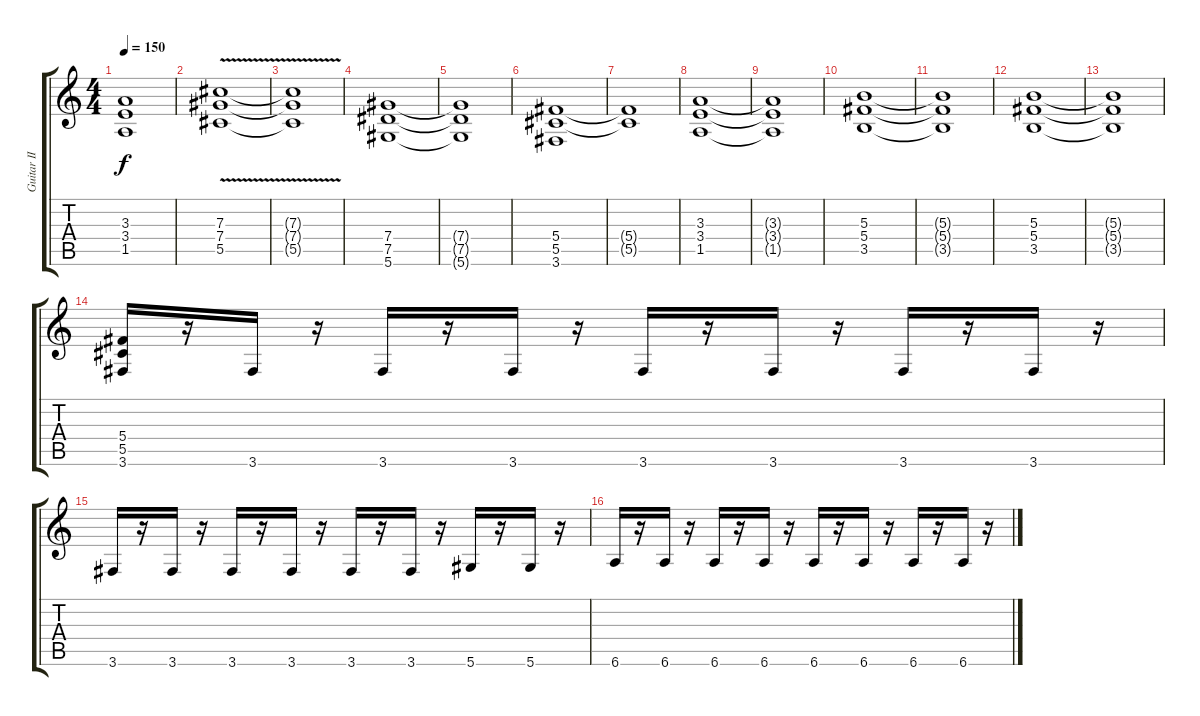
\track ("Guitar II" "Guitar II") {instrument distortionguitar}
\staff {score tabs}
\tuning (Eb4 Bb3 Gb3 Db3 Ab2 Eb2) {hide}
\ts (4 4)
\tempo 150
\clef g2
\ks c
(3.3{t} 3.4{t} 1.5{t}).1{dy f} |
(7.3{v} 7.4{v} 5.5{v}).1 |
(7.3{t} 7.4{t} 5.5{t}).1 |
(7.4 7.5 5.6).1 |
(7.4{t} 7.5{t} 5.6{t}).1 |
(5.4 5.5 3.6).1 |
(5.4{t} 5.5{t}).1 |
(3.3 3.4 1.5).1 |
(3.3{t} 3.4{t} 1.5{t}).1 |
(5.3 5.4 3.5).1 |
(5.3{t} 5.4{t} 3.5{t}).1 |
(5.3 5.4 3.5).1 |
(5.3{t} 5.4{t} 3.5{t}).1 |
(5.4 5.5 3.6).16 r.16 3.6.16 r.16 3.6.16 r.16 3.6.16 r.16 3.6.16 r.16 3.6.16 r.16 3.6.16 r.16 3.6.16 r.16 |
3.6.16 r.16 3.6.16 r.16 3.6.16 r.16 3.6.16 r.16 3.6.16 r.16 3.6.16 r.16 5.6.16 r.16 5.6.16 r.16 |
6.6.16 r.16 6.6.16 r.16 6.6.16 r.16 6.6.16 r.16 6.6.16 r.16 6.6.16 r.16 6.6.16 r.16 6.6.16 r.16
